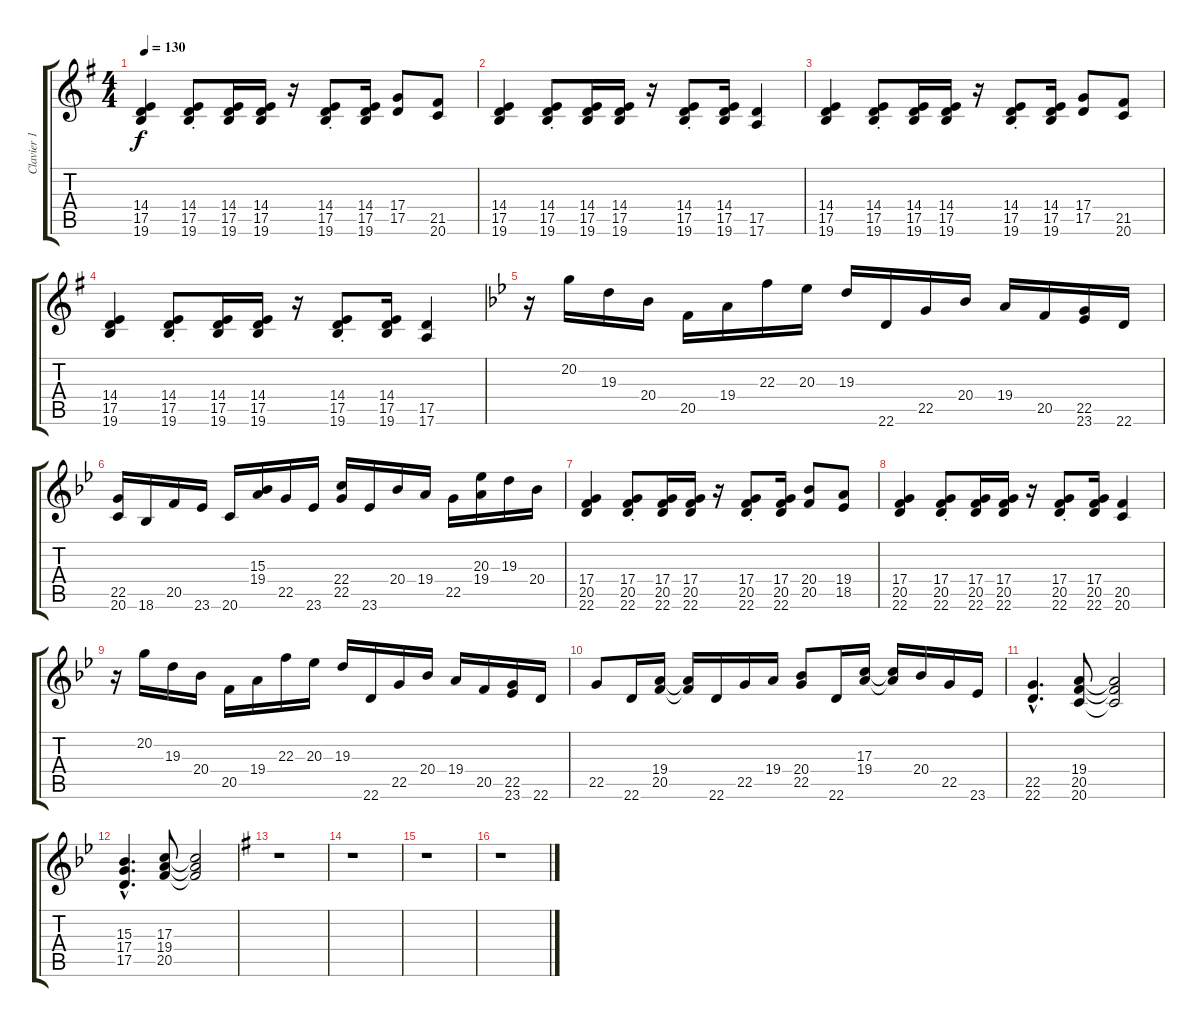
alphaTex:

\track ("Clavier 1" "Clavier 1") {instrument fx5brightness}
\staff {score tabs}
\tuning (E4 B3 G3 D3 A2 E2) {hide}
\ts (4 4)
\tempo 130
\clef g2
\ks g
(14.4 17.5 19.6).4{dy f} (14.4{st} 17.5{st} 19.6{st}).8 (14.4 17.5 19.6).16 (14.4 17.5 19.6).16 r.16 (14.4{st} 17.5{st} 19.6{st}).8 (14.4 17.5 19.6).16 (17.4 17.5).8 (21.5 20.6).8 |
(14.4 17.5 19.6).4 (14.4{st} 17.5{st} 19.6{st}).8 (14.4 17.5 19.6).16 (14.4 17.5 19.6).16 r.16 (14.4{st} 17.5{st} 19.6{st}).8 (14.4 17.5 19.6).16 (17.5 17.6).4 |
(14.4 17.5 19.6).4 (14.4{st} 17.5{st} 19.6{st}).8 (14.4 17.5 19.6).16 (14.4 17.5 19.6).16 r.16 (14.4{st} 17.5{st} 19.6{st}).8 (14.4 17.5 19.6).16 (17.4 17.5).8 (21.5 20.6).8 |
(14.4 17.5 19.6).4 (14.4{st} 17.5{st} 19.6{st}).8 (14.4 17.5 19.6).16 (14.4 17.5 19.6).16 r.16 (14.4{st} 17.5{st} 19.6{st}).8 (14.4 17.5 19.6).16 (17.5 17.6).4 |
\ks bb
r.16 20.2.16 19.3.16 20.4.16 20.5.16 19.4.16 22.3.16 20.3.16 19.3.16 22.6.16 22.5.16 20.4.16 19.4.16 20.5.16 (22.5 23.6).16 22.6.16 |
(22.5 20.6).16 18.6.16 20.5.16 23.6.16 20.6.16 (15.3 19.4).16 22.5.16 23.6.16 (22.4 22.5).16 23.6.16 20.4.16 19.4.16 22.5.16 (20.3 19.4).16 19.3.16 20.4.16 |
(17.4 20.5 22.6).4 (17.4{st} 20.5{st} 22.6{st}).8 (17.4 20.5 22.6).16 (17.4 20.5 22.6).16 r.16 (17.4{st} 20.5{st} 22.6{st}).8 (17.4 20.5 22.6).16 (20.4 20.5).8 (19.4 18.5).8 |
(17.4 20.5 22.6).4 (17.4{st} 20.5{st} 22.6{st}).8 (17.4 20.5 22.6).16 (17.4 20.5 22.6).16 r.16 (17.4{st} 20.5{st} 22.6{st}).8 (17.4 20.5 22.6).16 (20.5 20.6).4 |
r.16 20.2.16 19.3.16 20.4.16 20.5.16 19.4.16 22.3.16 20.3.16 19.3.16 22.6.16 22.5.16 20.4.16 19.4.16 20.5.16 (22.5 23.6).16 22.6.16 |
22.5.8 22.6.16 (19.4 20.5).16 (19.4{t} 20.5{t}).16 22.6.16 22.5.16 19.4.16 (20.4 22.5).8 22.6.16 (17.3 19.4).16 (17.3{t} 19.4{t}).16 20.4.16 22.5.16 23.6.16 |
(22.5{hac} 22.6{hac}).4{d} (19.4 20.5 20.6).8 (19.4{t} 20.5{t} 20.6{t}).2 |
(15.3{hac} 17.4{hac} 17.5{hac}).4{d} (17.3 19.4 20.5).8 (17.3{t} 19.4{t} 20.5{t}).2 |
\ks g
r.1 |
r.1 |
r.1 |
r.1
